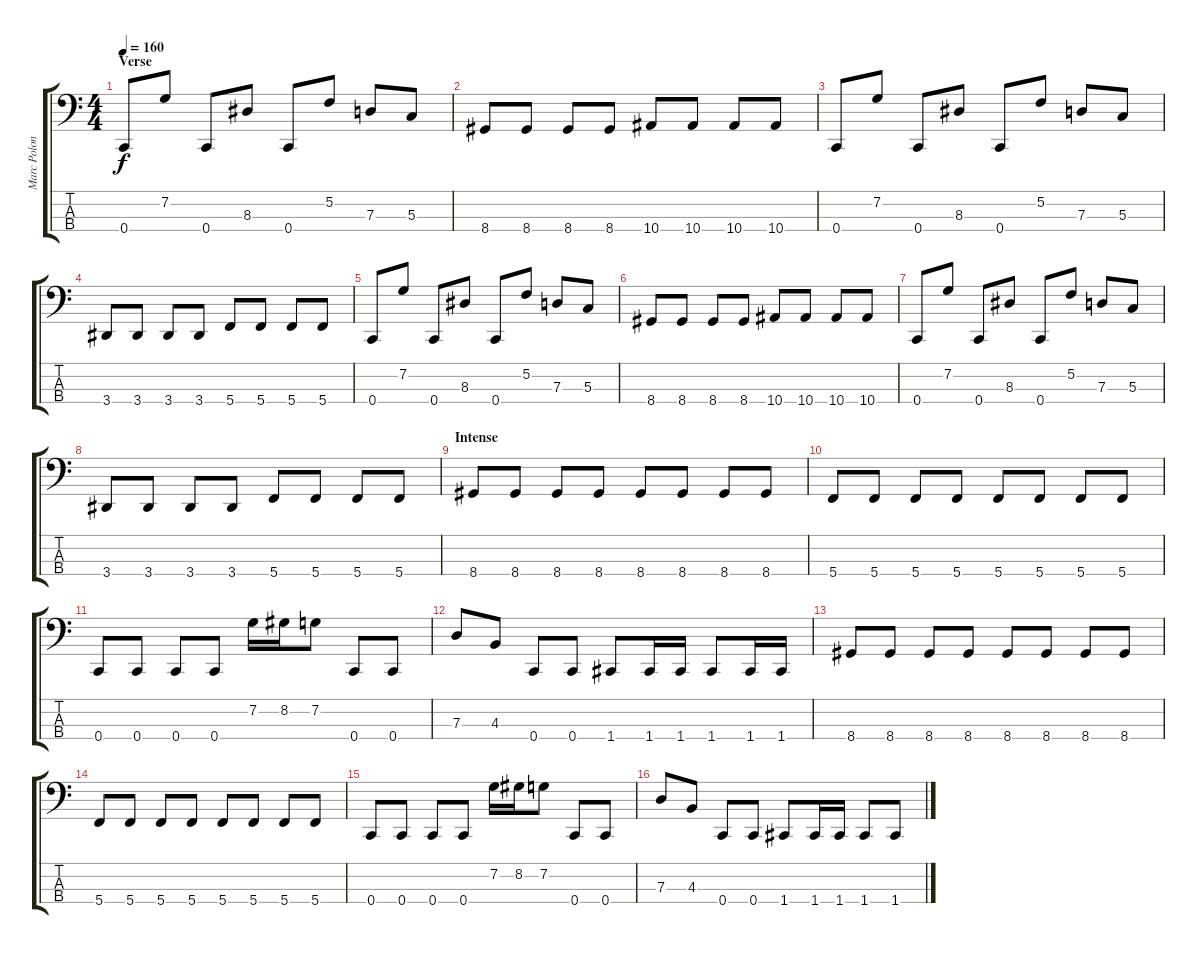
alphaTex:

\track ("Marc Poloncak" "Marc Polon") {instrument electricbassfinger}
\staff {score tabs}
\tuning (F2 C2 G1 C1) {hide}
\ts (4 4)
\section ("" "Verse")
\tempo 160
\clef f4
\ks c
0.4.8{dy f} 7.2.8 0.4.8 8.3.8 0.4.8 5.2.8 7.3.8 5.3.8 |
8.4.8 8.4.8 8.4.8 8.4.8 10.4.8 10.4.8 10.4.8 10.4.8 |
0.4.8 7.2.8 0.4.8 8.3.8 0.4.8 5.2.8 7.3.8 5.3.8 |
3.4.8 3.4.8 3.4.8 3.4.8 5.4.8 5.4.8 5.4.8 5.4.8 |
0.4.8 7.2.8 0.4.8 8.3.8 0.4.8 5.2.8 7.3.8 5.3.8 |
8.4.8 8.4.8 8.4.8 8.4.8 10.4.8 10.4.8 10.4.8 10.4.8 |
0.4.8 7.2.8 0.4.8 8.3.8 0.4.8 5.2.8 7.3.8 5.3.8 |
3.4.8 3.4.8 3.4.8 3.4.8 5.4.8 5.4.8 5.4.8 5.4.8 |
\section ("" "Intense")
8.4.8 8.4.8 8.4.8 8.4.8 8.4.8 8.4.8 8.4.8 8.4.8 |
5.4.8 5.4.8 5.4.8 5.4.8 5.4.8 5.4.8 5.4.8 5.4.8 |
0.4.8 0.4.8 0.4.8 0.4.8 7.2.16 8.2.16 7.2.8 0.4.8 0.4.8 |
7.3.8 4.3.8 0.4.8 0.4.8 1.4.8 1.4.16 1.4.16 1.4.8 1.4.16 1.4.16 |
8.4.8 8.4.8 8.4.8 8.4.8 8.4.8 8.4.8 8.4.8 8.4.8 |
5.4.8 5.4.8 5.4.8 5.4.8 5.4.8 5.4.8 5.4.8 5.4.8 |
0.4.8 0.4.8 0.4.8 0.4.8 7.2.16 8.2.16 7.2.8 0.4.8 0.4.8 |
7.3.8 4.3.8 0.4.8 0.4.8 1.4.8 1.4.16 1.4.16 1.4.8 1.4.8
